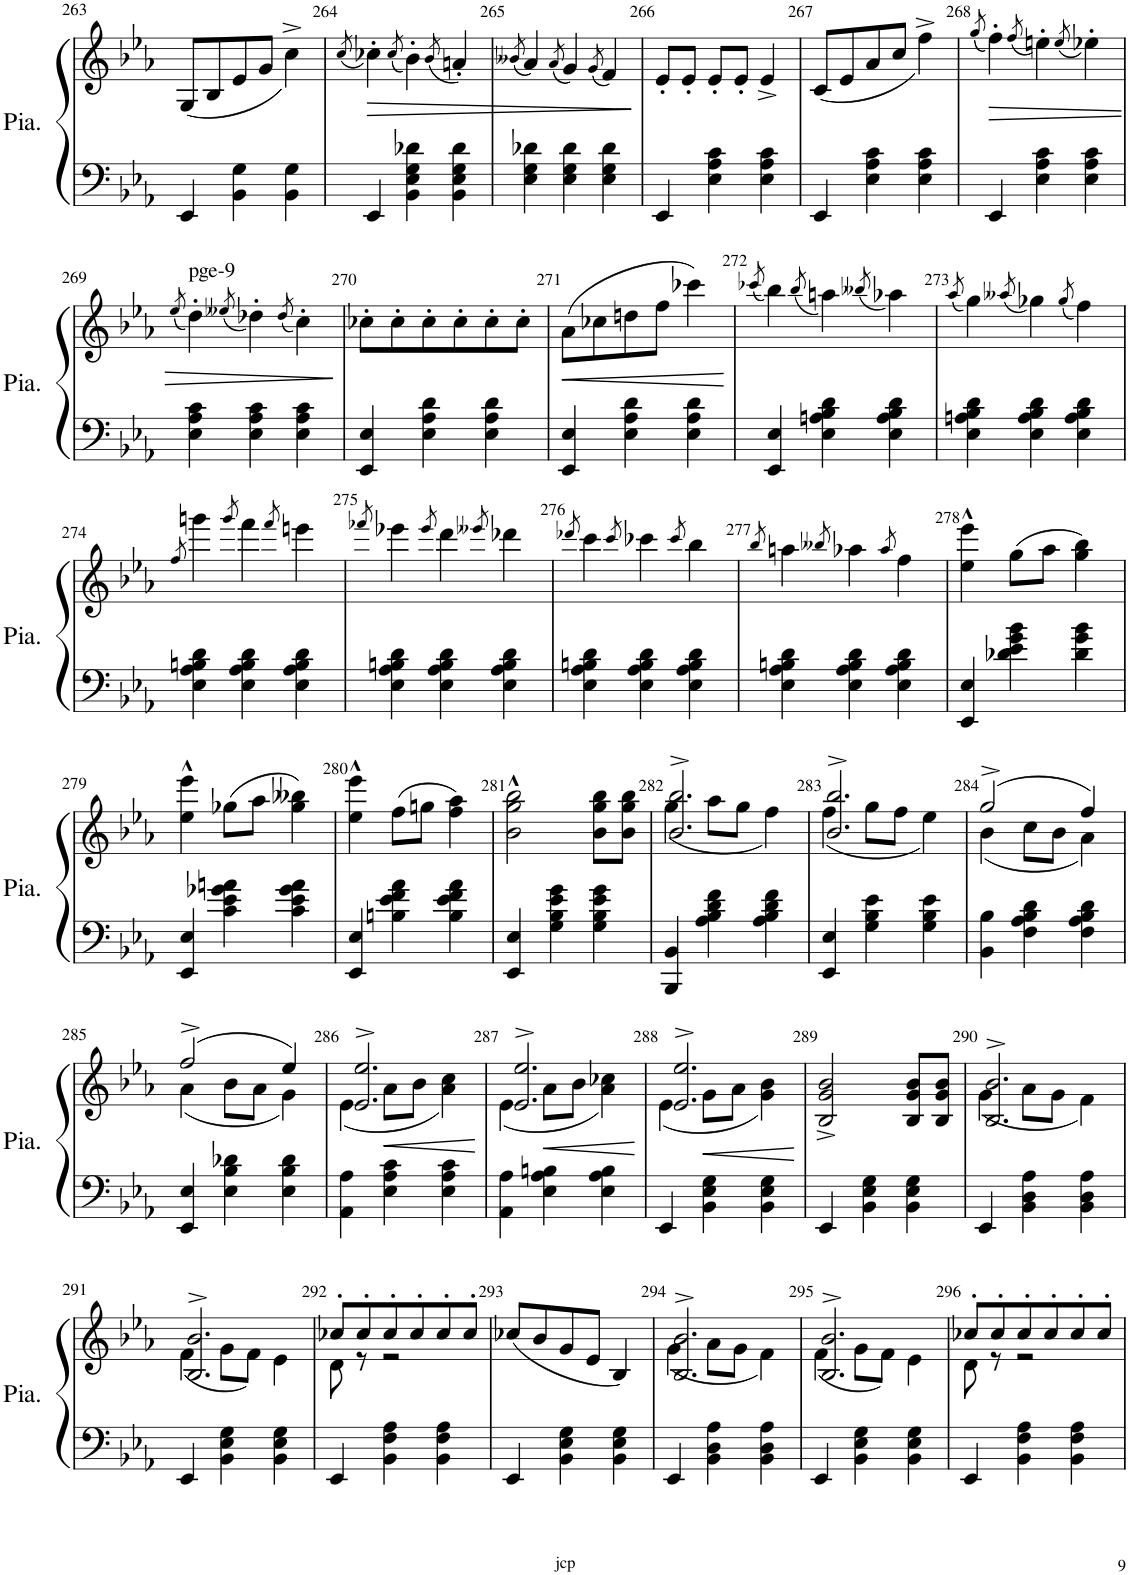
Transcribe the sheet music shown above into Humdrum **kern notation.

**kern	**kern	**dynam
*part1	*part1	*part1
*staff2	*staff1	*staff1/2
*I"Piano	*	*
*I'Pia.	*	*
!!LO:PB:g=z
*clefF4	*clefG2	*
*k[b-e-a-]	*k[b-e-a-]	*
*M3/4	*M3/4	*
=263	=263	=263
4EE-/	(<8G/L	.
.	8B-/	.
4BB-\ 4G\	8e-/	.
.	8g/J	.
4BB-\ 4G\	4cc^\)	.
=264	=264	=264
.	(8qcc/	.
4EE-/	4cc-X'\)	.
.	(8qcc-/	.
4BB-\ 4E-\ 4G\ 4d-X\	4b-'\)	.
.	(8qb-/	.
4BB-\ 4E-\ 4G\ 4d-\	4an'/)	.
=265	=265	=265
.	(8qb--X/	.
4E-\ 4G\ 4d-X\	4a-/)	.
.	(8qa-/	.
4E-\ 4G\ 4d-\	4g/)	.
.	(8qg/	.
4E-\ 4G\ 4d-\	4f/)	.
=266	=266	=266
4EE-/	8e-'/L	.
.	8e-'/J	.
4E-\ 4A-\ 4c\	8e-'/L	.
.	8e-'/J	.
4E-\ 4A-\ 4c\	4e-^/	.
=267	=267	=267
4EE-/	(<8c/L	.
.	8e-/	.
4E-\ 4A-\ 4c\	8a-/	.
.	8cc/J	.
4E-\ 4A-\ 4c\	4ff^\)	.
=268	=268	=268
.	(8qgg/	.
4EE-/	4ff'\)	.
.	(8qff/	.
4E-\ 4A-\ 4c\	4een'\)	.
.	(8qee/	.
4E-\ 4A-\ 4c\	4ee-X'\)	.
!!LO:LB:g=z
=269	=269	=269
.	(8qee-/	.
!	!LO:TX:a:t=pge-9	!
4E-\ 4A-\ 4c\	4dd'\)	.
.	(8qee--X/	.
4E-\ 4A-\ 4c\	4dd-X'\)	.
.	(8qdd-/	.
4E-\ 4A-\ 4c\	4cc'\)	.
=270	=270	=270
4EE-/ 4E-/	8cc-X'\L	.
.	8cc-'\	.
4E-\ 4A-\ 4d\	8cc-'\	.
.	8cc-'\	.
4E-\ 4A-\ 4d\	8cc-'\	.
.	8cc-'\J	.
=271	=271	=271
!	!	!LO:HP:b
4EE-/ 4E-/	(8a-\L	<
.	8cc-X\	.
4E-\ 4A-\ 4d\	8ddn\	.
.	8ff\J	.
4E-\ 4A-\ 4d\	4ccc-X\)	.
.	.	[
=272	=272	=272
.	(8qccc-X/	.
4EE-/ 4E-/	4bb-\)	.
.	(8qbb-/	.
4E-\ 4An\ 4B-\ 4d\	4aan\)	.
.	(8qbb--X/	.
4E-\ 4A\ 4B-\ 4d\	4aa-X\)	.
=273	=273	=273
.	(8qaa-/	.
4E-\ 4An\ 4B-\ 4d\	4gg\)	.
.	(8qaa--X/	.
4E-\ 4A\ 4B-\ 4d\	4gg-X\)	.
.	(8qgg-/	.
4E-\ 4A\ 4B-\ 4d\	4ff\)	.
!!LO:LB:g=z
=274	=274	=274
.	8qff/	.
4E-\ 4A-\ 4Bn\ 4d\	4gggn\	.
.	8qggg/	.
4E-\ 4A-\ 4B\ 4d\	4fff\	.
.	8qfff/	.
4E-\ 4A-\ 4B\ 4d\	4eeen\	.
=275	=275	=275
.	8qfff-X/	.
4E-\ 4A-\ 4Bn\ 4d\	4eee-X\	.
.	8qeee-/	.
4E-\ 4A-\ 4B\ 4d\	4ddd\	.
.	8qeee--X/	.
4E-\ 4A-\ 4B\ 4d\	4ddd-X\	.
=276	=276	=276
.	8qddd-X/	.
4E-\ 4A-\ 4Bn\ 4d\	4ccc\	.
.	8qccc/	.
4E-\ 4A-\ 4B\ 4d\	4ccc-X\	.
.	8qccc-/	.
4E-\ 4A-\ 4B\ 4d\	4bb-\	.
=277	=277	=277
.	8qbb-/	.
4E-\ 4A-\ 4Bn\ 4d\	4aan\	.
.	8qbb--X/	.
4E-\ 4A-\ 4B\ 4d\	4aa-X\	.
.	8qaa-/	.
4E-\ 4A-\ 4B\ 4d\	4ff\	.
=278	=278	=278
4EE-/ 4E-/	4ee-\^^ 4eee-\^^	.
4d-X\ 4e-\ 4g\ 4b-\	(8gg\L	.
.	8aa-\J	.
4d-\ 4g\ 4b-\	4gg\ 4bb-\)	.
!!LO:LB:g=z
=279	=279	=279
4EE-/ 4E-/	4ee-\^^ 4eee-\^^	.
4c\ 4e-\ 4g-X\ 4an\	(8gg-X\L	.
.	8aa-\J	.
4c\ 4e-\ 4g-\ 4a\	4gg-\ 4bb--X\)	.
=280	=280	=280
4EE-/ 4E-/	4ee-\^^ 4eee-\^^	.
4Bn\ 4e-\ 4f\ 4a-\	(8ff\L	.
.	8ggn\J	.
4B\ 4e-\ 4f\ 4a-\	4ff\ 4aa-\)	.
=281	=281	=281
4EE-/ 4E-/	2b-\^^ 2gg\^^ 2bb-\^^	.
4G\ 4B-\ 4e-\ 4g\	.	.
4G\ 4B-\ 4e-\ 4g\	8b-\ 8gg\ 8bb-\L	.
.	8b-\ 8gg\ 8bb-\J	.
=282	=282	=282
*	*^	*
4BBB-/ 4BB-/	2.b-/^ 2.bb-/^	(4gg\	.
4A-\ 4B-\ 4d\ 4f\	.	8aa-\L	.
.	.	8gg\J	.
4A-\ 4B-\ 4d\ 4f\	.	4ff\)	.
=283	=283	=283	=283
4EE-/ 4E-/	2.b-/^ 2.bb-/^	(4ff\	.
4G\ 4B-\ 4e-\	.	8gg\L	.
.	.	8ff\J	.
4G\ 4B-\ 4e-\	.	4ee-\)	.
=284	=284	=284	=284
4BB-\ 4B-\	(2gg^/	(4b-\	.
4F\ 4A-\ 4B-\ 4d\	.	8cc\L	.
.	.	8b-\J	.
4F\ 4A-\ 4B-\ 4d\	4ff/)	4a-\)	.
!!LO:LB:g=z	!!
=285	=285	=285	=285
4EE-/ 4E-/	(2ff^/	(4a-\	.
4E-\ 4B-\ 4d-X\	.	8b-\L	.
.	.	8a-\J	.
4E-\ 4B-\ 4d-\	4ee-/)	4g\)	.
=286	=286	=286	=286
4AA-\ 4A-\	2.e-/^ 2.ee-/^	(4e-\	.
!	!	!	!LO:HP:b
4E-\ 4A-\ 4c\	.	8a-\L	<
.	.	8b-\J	.
4E-\ 4A-\ 4c\	.	4a-\ 4cc\)	.
=287	=287	=287	=287
4AA-\ 4A-\	2.e-/^ 2.ee-/^	(4e-\	.
!	!	!	!LO:HP:b
4E-\ 4A-\ 4Bn\	.	8a-\L	<
.	.	8b-\J	.
4E-\ 4A-\ 4B\	.	4a-\ 4cc-X\)	.
*	*v	*v	*
.	.	[
=288	=288	=288
*	*^	*
4EE-/	2.e-/^ 2.ee-/^	(4e-\	.
4BB-\ 4E-\ 4G\	.	8g\L	.
.	.	8a-\J	.
4BB-\ 4E-\ 4G\	.	4g\ 4b-\)	.
*	*v	*v	*
.	.	[
=289	=289	=289
4EE-/	2B-/^ 2g/^ 2b-/^	.
4BB-\ 4E-\ 4G\	.	.
4BB-\ 4E-\ 4G\	8B-/ 8g/ 8b-/L	.
.	8B-/ 8g/ 8b-/J	.
=290	=290	=290
*	*^	*
4EE-/	2.B-/^ 2.b-/^	(4g\	.
4BB-\ 4D\ 4A-\	.	8a-\L	.
.	.	8g\J	.
4BB-\ 4D\ 4A-\	.	4f\)	.
!!LO:LB:g=z	!!
=291	=291	=291	=291
4EE-/	2.B-/^ 2.b-/^	(4f\	.
4BB-\ 4E-\ 4G\	.	8g\L	.
.	.	8f\J)	.
4BB-\ 4E-\ 4G\	.	4e-\	.
=292	=292	=292	=292
4EE-/	8cc-X'/L	8d\	.
.	8cc-'/	8r	.
4BB-\ 4F\ 4A-\	8cc-'/	2r	.
.	8cc-'/	.	.
4BB-\ 4F\ 4A-\	8cc-'/	.	.
.	8cc-'/J	.	.
*	*v	*v	*
=293	=293	=293
4EE-/	(8cc-X/L	.
.	8b-/	.
4BB-\ 4E-\ 4G\	8g/	.
.	8e-/J	.
4BB-\ 4E-\ 4G\	4B-/)	.
=294	=294	=294
*	*^	*
4EE-/	2.B-/^ 2.b-/^	(4g\	.
4BB-\ 4D\ 4A-\	.	8a-\L	.
.	.	8g\J	.
4BB-\ 4D\ 4A-\	.	4f\)	.
=295	=295	=295	=295
4EE-/	2.B-/^ 2.b-/^	(4f\	.
4BB-\ 4E-\ 4G\	.	8g\L	.
.	.	8f\J)	.
4BB-\ 4E-\ 4G\	.	4e-\	.
=296	=296	=296	=296
4EE-/	8cc-X'/L	8d\	.
.	8cc-'/	8r	.
4BB-\ 4F\ 4A-\	8cc-'/	2r	.
.	8cc-'/	.	.
4BB-\ 4F\ 4A-\	8cc-'/	.	.
.	8cc-'/J	.	.
*	*v	*v	*
=	=	=
*-	*-	*-
